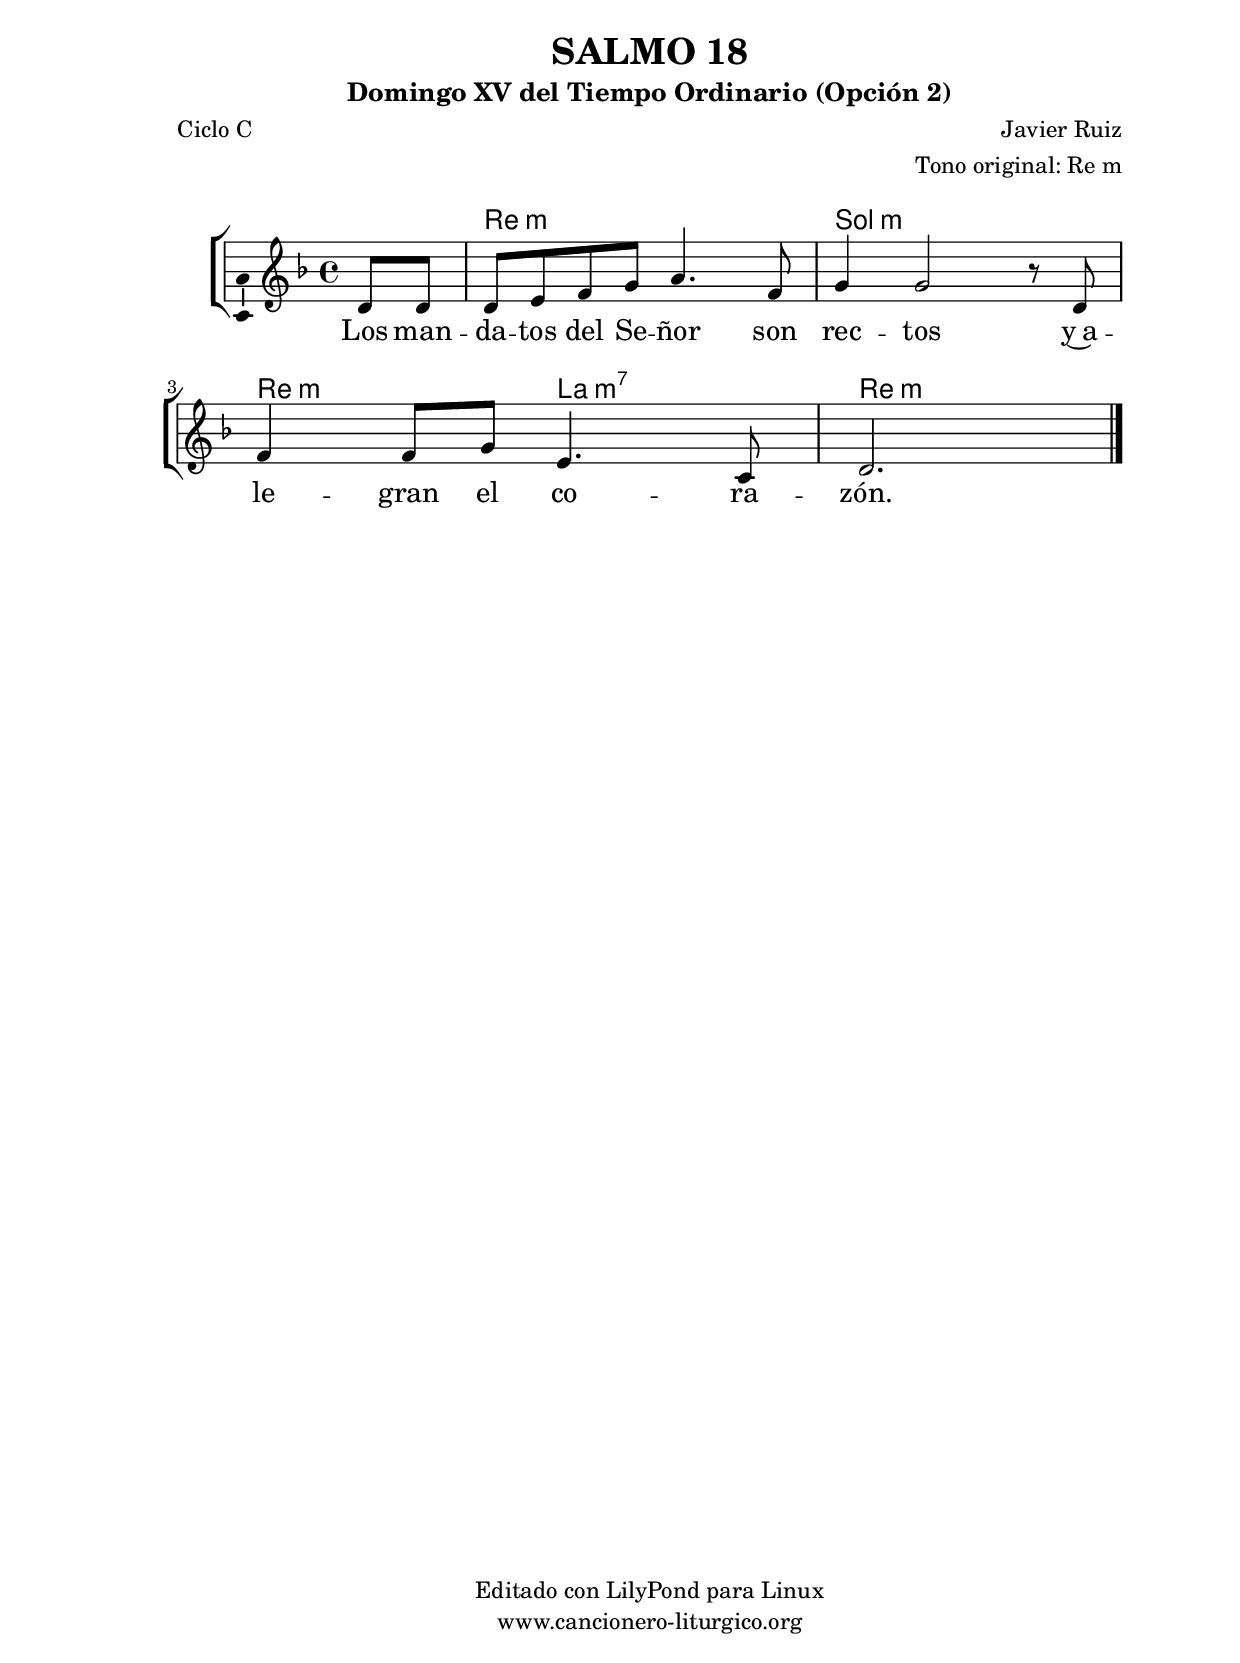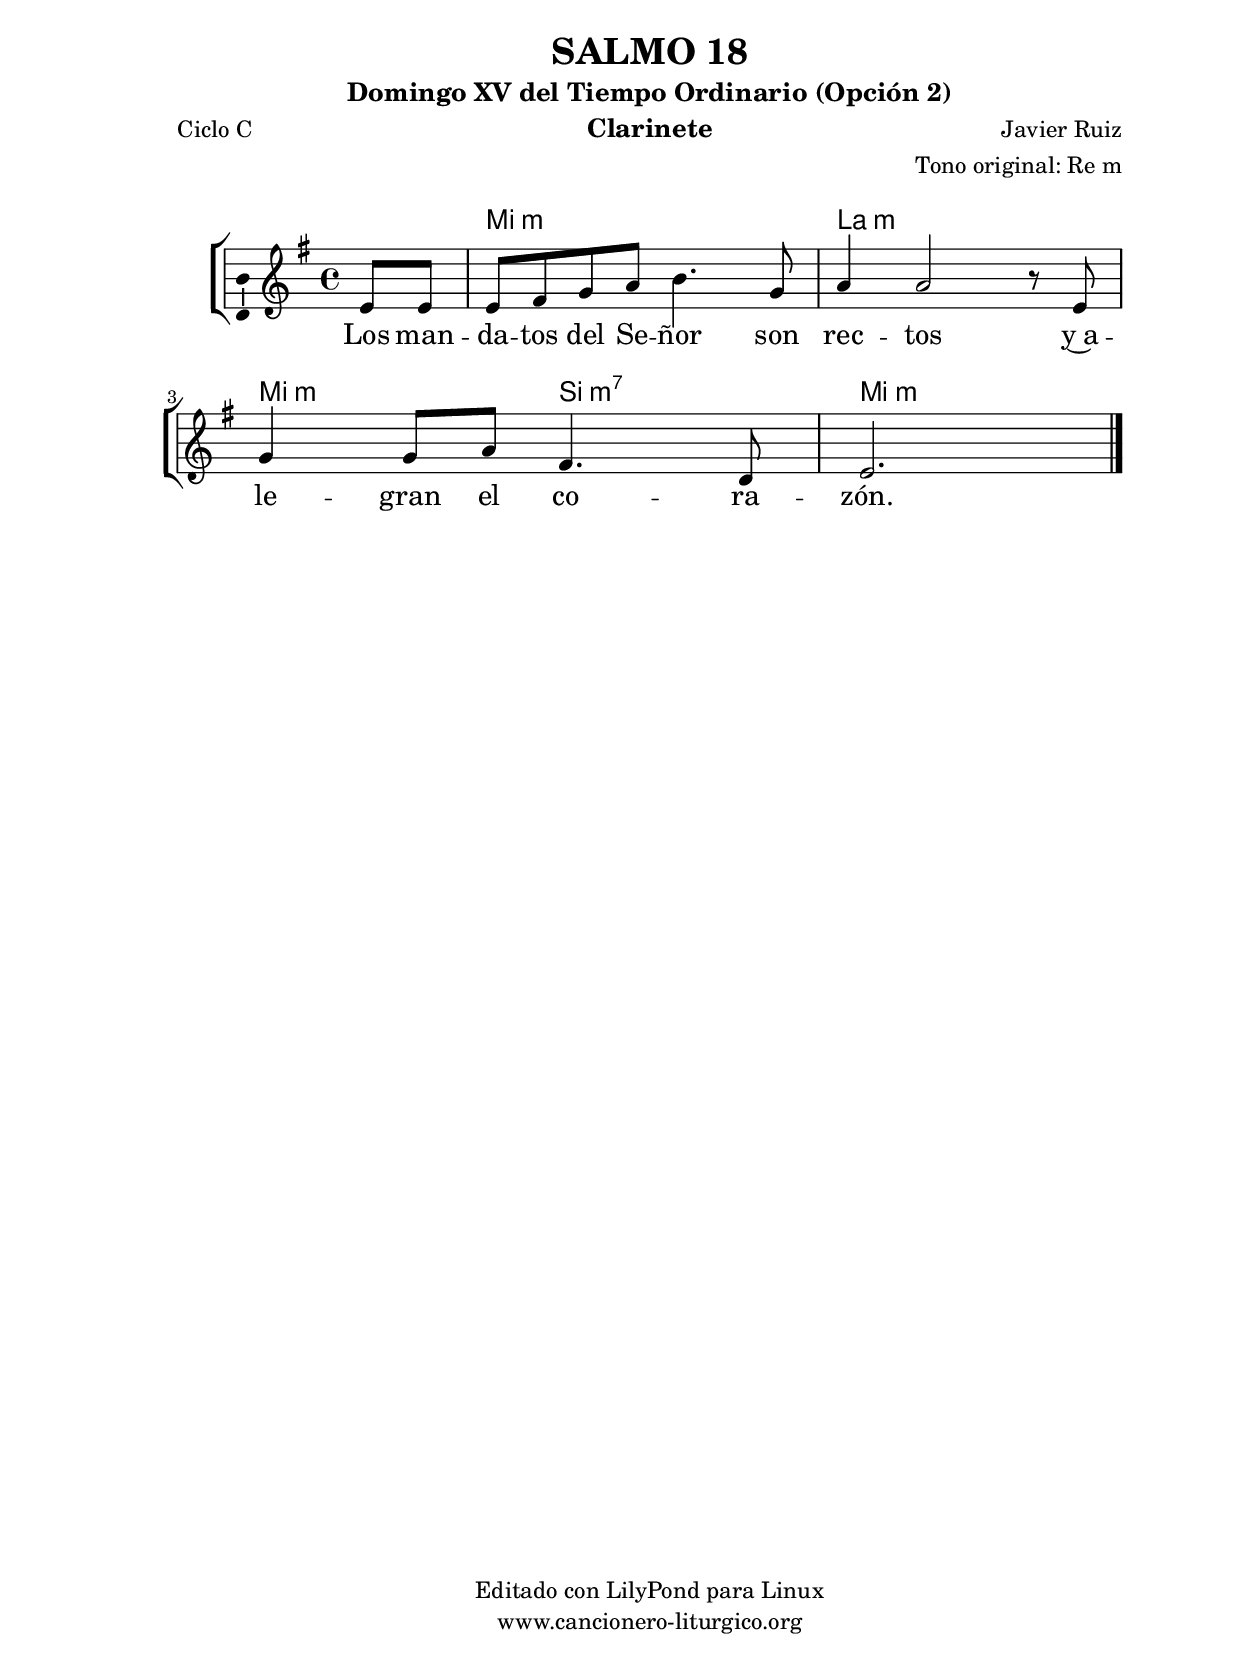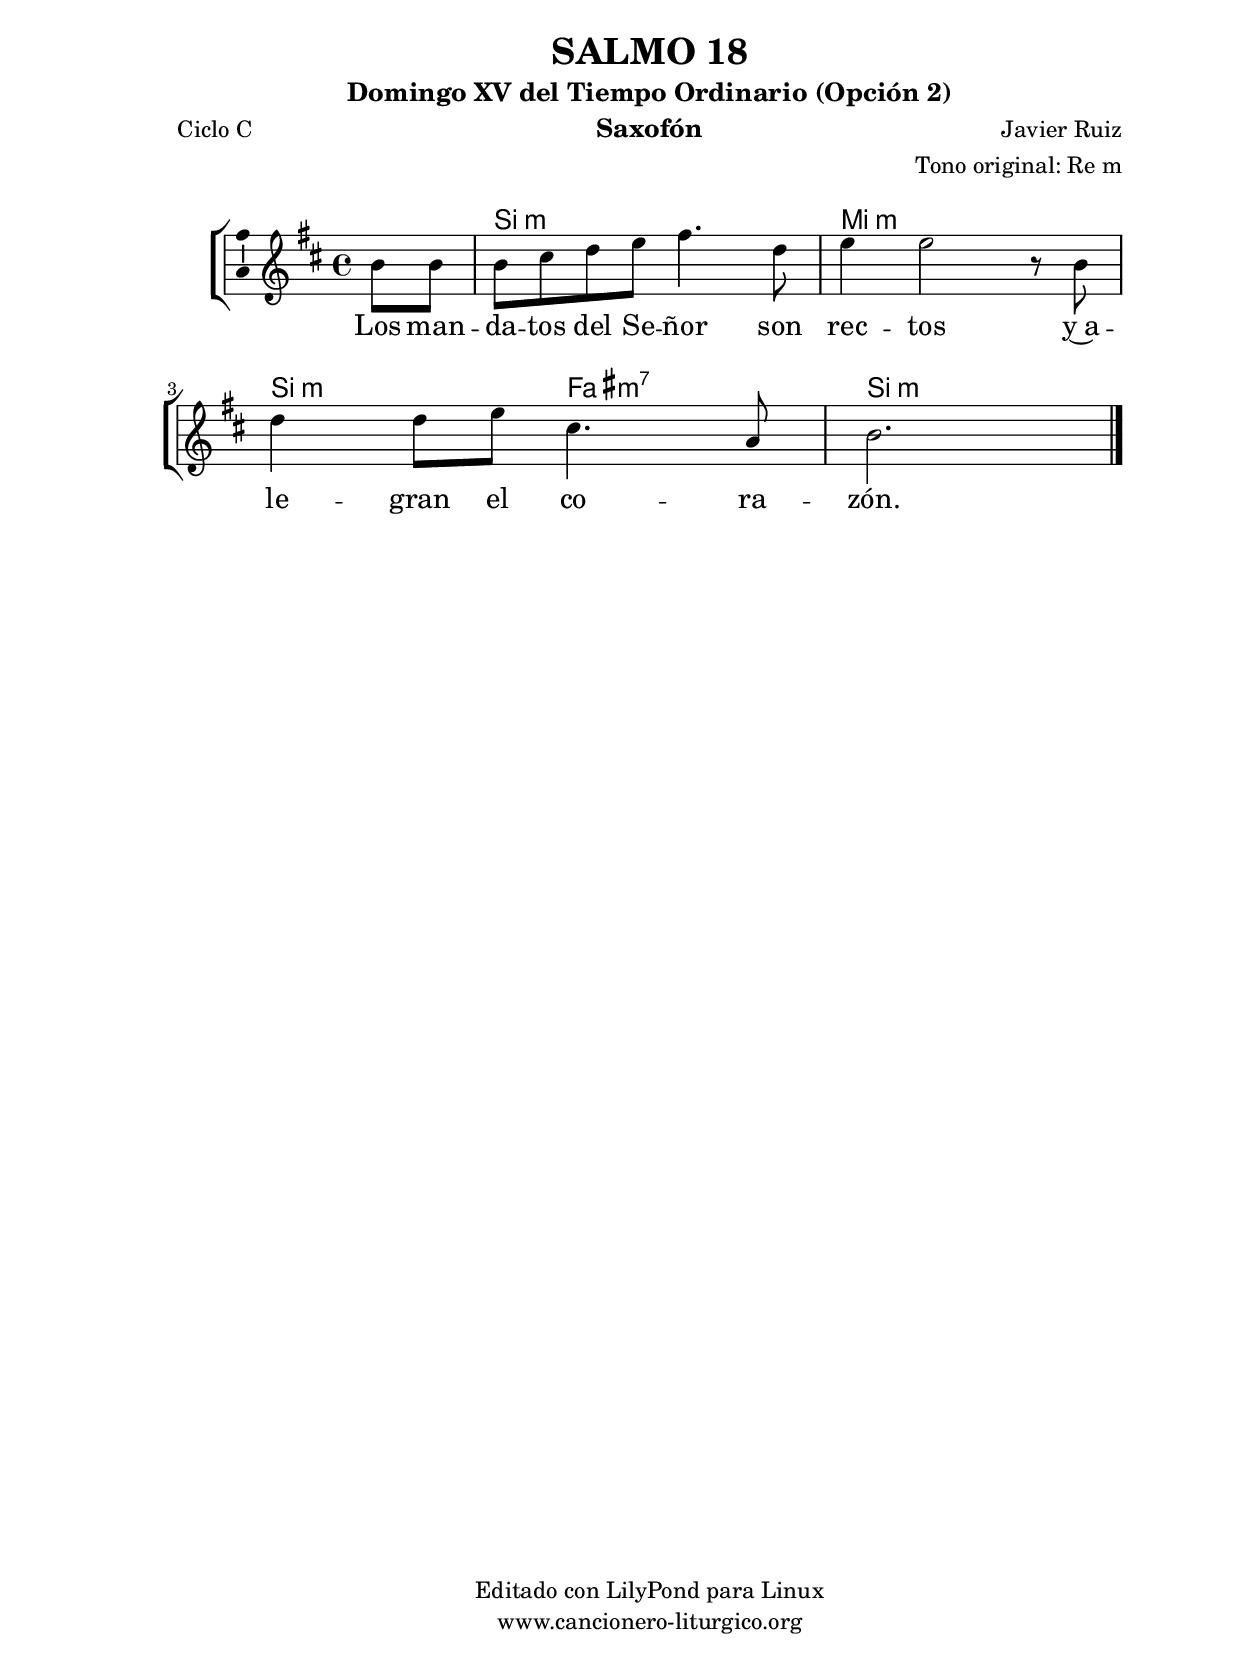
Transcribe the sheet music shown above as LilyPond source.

%
%para convertir .midi en .wav:
%timidity filename.midi -Ow -o finename.wav
%
%
%Para convertir de .wav a .mp3:
%lame -h -m j filename.wav
%
%
%para escuchar el midi:
%timidity nombrefichero.midi
%


%versión de lilypond para la que se ha escrito esta partitura:
\version "2.16.0"

	%Tamaño papel
	#(set-default-paper-size "a4")
	%Tamaño partitura
	#(set-global-staff-size 20)
	%No responde al pulsar sobre una nota
	#(ly:set-option 'point-and-click #f)

%parámetros del encabezamiento:
\header {
	title = "SALMO 18"
	subtitle = "Domingo XV del Tiempo Ordinario (Opción 2)"
	composer = "Javier Ruiz"
	poet = "Ciclo C"
	meter = ""
	arranger = "Tono original: Re m"
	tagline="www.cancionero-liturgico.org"
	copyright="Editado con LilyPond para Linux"
	}

%parámetros asociados al papel:
\paper  {
	oddHeaderMarkup = \markup {\fill-line { \on-the-fly #not-first-page \fromproperty #'header:title \on-the-fly #not-first-page \fromproperty #'header:composer }}
	evenHeaderMarkup = \markup {\fill-line { \fromproperty #'header:composer \fromproperty #'header:title }}
	#(set-paper-size "a4")
	print-page-number = ##f
	first-page-number = 1
	print-first-page-number = ##f
%	head-separation = 3.0 \cm
	top-margin = 2.0 \cm
	bottom-margin = 0.5\cm
%%%	bottom-margin = -1.0\cm
	left-margin = 3.0 \cm
	line-width = 16.0 \cm 
	indent = 8\mm
	interscoreline = 2.\mm
	between-system-space = 15\mm
%	para que las partituras no llenen la hoja:
	ragged-bottom = ##t
%	idem para la última hoja:
	ragged-last-bottom = ##f
%	para que las partituras llenen el ancho del papel:
	ragged-last = ##f
	after-title-space = 2.5 \cm
%page-count=1
system-count=2

	%Flexible Vertical Spacing
%	markup-markup-spacing =
%	#'((basic-distance . 15) (minimum-distance . 15) (padding . 3))
	markup-system-spacing =
	#'((basic-distance . 15) (minimum-distance . 15) (padding . 3))
	system-system-spacing =
	#'((basic-distance . 15) (minimum-distance . 15) (padding . 3))
	score-system-spacing =
	#'((basic-distance . 15) (minimum-distance . 15) (padding . 5))
%	top-system-spacing = % header
%	#'((basic-distance . 8) (minimum-distance . 0) (padding . 3))
%	top-markup-spacing =
%	#'((basic-distance . 20) (minimum-distance . 20) (padding . 3))
	last-bottom-spacing = % footer
	#'((basic-distance . 5) (minimum-distance . 5) (padding . 3))
%	score-markup-spacing =
%	#'((basic-distance . 16) (minimum-distance . 13) (padding . 3))

	}


%parámetros que afectan a toda la partitura:
global =  {
	%clave de sol (G):
	\clef G
	%armadura:
%	\transpose f a
	\key d \minor
	\tempo 4=90
	\set Score.tempoHideNote = ##t
	}


acordes = {
	\italianChords
	\chordmode {
%	\transpose f a
{

s4
d1:m g:m d2:m a:m7 d2.:m

	}
	}
}

melodia = 
%	\transpose f a
{
	\relative c'{

\time 4/4
\partial4
d8 d
d8 e f g a4. f8
g4 g2 r8 d8
f4 f8 g e4. c8
d2.

	\bar "|."
	}
	}


texto = \lyricmode {
Los man -- da -- tos del Se -- ñor son rec -- tos
y~a -- le -- gran el co -- ra -- zón.
	}


acordesStaff = \context ChordNames = acordesStaff <<
	\set chordChanges = ##t
	\acordes
	>>


vozStaff = \context Voice = vozStaff
\with {\consists "Ambitus_engraver"}
<<
%	\set Staff.instrumentName = ""
%	\set Staff.shortInstrumentName = ""
%	\set Staff.midiInstrument = #"clarinet"
%	\set Staff.midiInstrument = #"cello"
%	\set Staff.midiInstrument = #"flute"
	\set Staff.midiInstrument = #"electric guitar (jazz)"
%	\set Staff.midiInstrument = #"english horn"
%	\set Staff.midiInstrument = #"violin"
%	\set Staff.midiInstrument = #"glockenspiel"
	\set Staff.midiMinimumVolume = #0.7
	\set Staff.midiMaximumVolume = #0.9
	\global
	\melodia
	>>


textoStaff = \context Lyrics = textoStaff <<
	\lyricsto vozStaff \texto
	>>

\book {
	\score {
		\context ChoirStaff {
			\override StaffGroup.SystemStartBracket #'collapse-height = #1
			\override Score.SystemStartBar #'collapse-height = #1
			<<
			\acordesStaff
			\vozStaff
			\textoStaff
			>>
			}
		\layout {
	    		\context {
				\Lyrics
				\override LyricText #'font-size = #2
				}
	   		 \context {
				\Score
				%fontSize = #3
				\override StaffSymbol #'staff-space = #(magstep +3)
				%\override Beam #'thickness = #0.55
				%\override SpacingSpanner #'spacing-increment = #1.0
				%\override Slur #'height-limit = #1.5
				}
			}
		}
	\score {
		\unfoldRepeats
		\context ChoirStaff {
			<<
			\acordesStaff
			\vozStaff
			>>
			}
		\midi {
	  		\context {
	  			\Score
				tempoWholesPerMinute = #(ly:make-moment 70 4)
				}
			}
		}
	}

%Partitura para clarinete
#(define output-suffix "C")
\book {
	\header{
		instrument = "Clarinete"
		}
	\score {
		\context ChoirStaff {
			\override StaffGroup.SystemStartBracket #'collapse-height = #1
			\override Score.SystemStartBar #'collapse-height = #1
\transpose c d
			<<
			\acordesStaff
			\vozStaff
			\textoStaff
			>>
			}
		\layout {
	    		\context {
				\Lyrics
				\override LyricText #'font-size = #2
				}
	   		 \context {
				\Score
				%fontSize = #3
				\override StaffSymbol #'staff-space = #(magstep +3)
				%\override Beam #'thickness = #0.55
				%\override SpacingSpanner #'spacing-increment = #1.0
				%\override Slur #'height-limit = #1.5
				}
			}
		}
	}

%Partitura para saxofón
#(define output-suffix "S")
\book {
	\header{
		instrument = "Saxofón"
		}
	\score {
		\context ChoirStaff {
			\override StaffGroup.SystemStartBracket #'collapse-height = #1
			\override Score.SystemStartBar #'collapse-height = #1
\transpose c a
			<<
			\acordesStaff
			\vozStaff
			\textoStaff
			>>
			}
		\layout {
	    		\context {
				\Lyrics
				\override LyricText #'font-size = #2
				}
	   		 \context {
				\Score
				%fontSize = #3
				\override StaffSymbol #'staff-space = #(magstep +3)
				%\override Beam #'thickness = #0.55
				%\override SpacingSpanner #'spacing-increment = #1.0
				%\override Slur #'height-limit = #1.5
				}
			}
		}
	}

